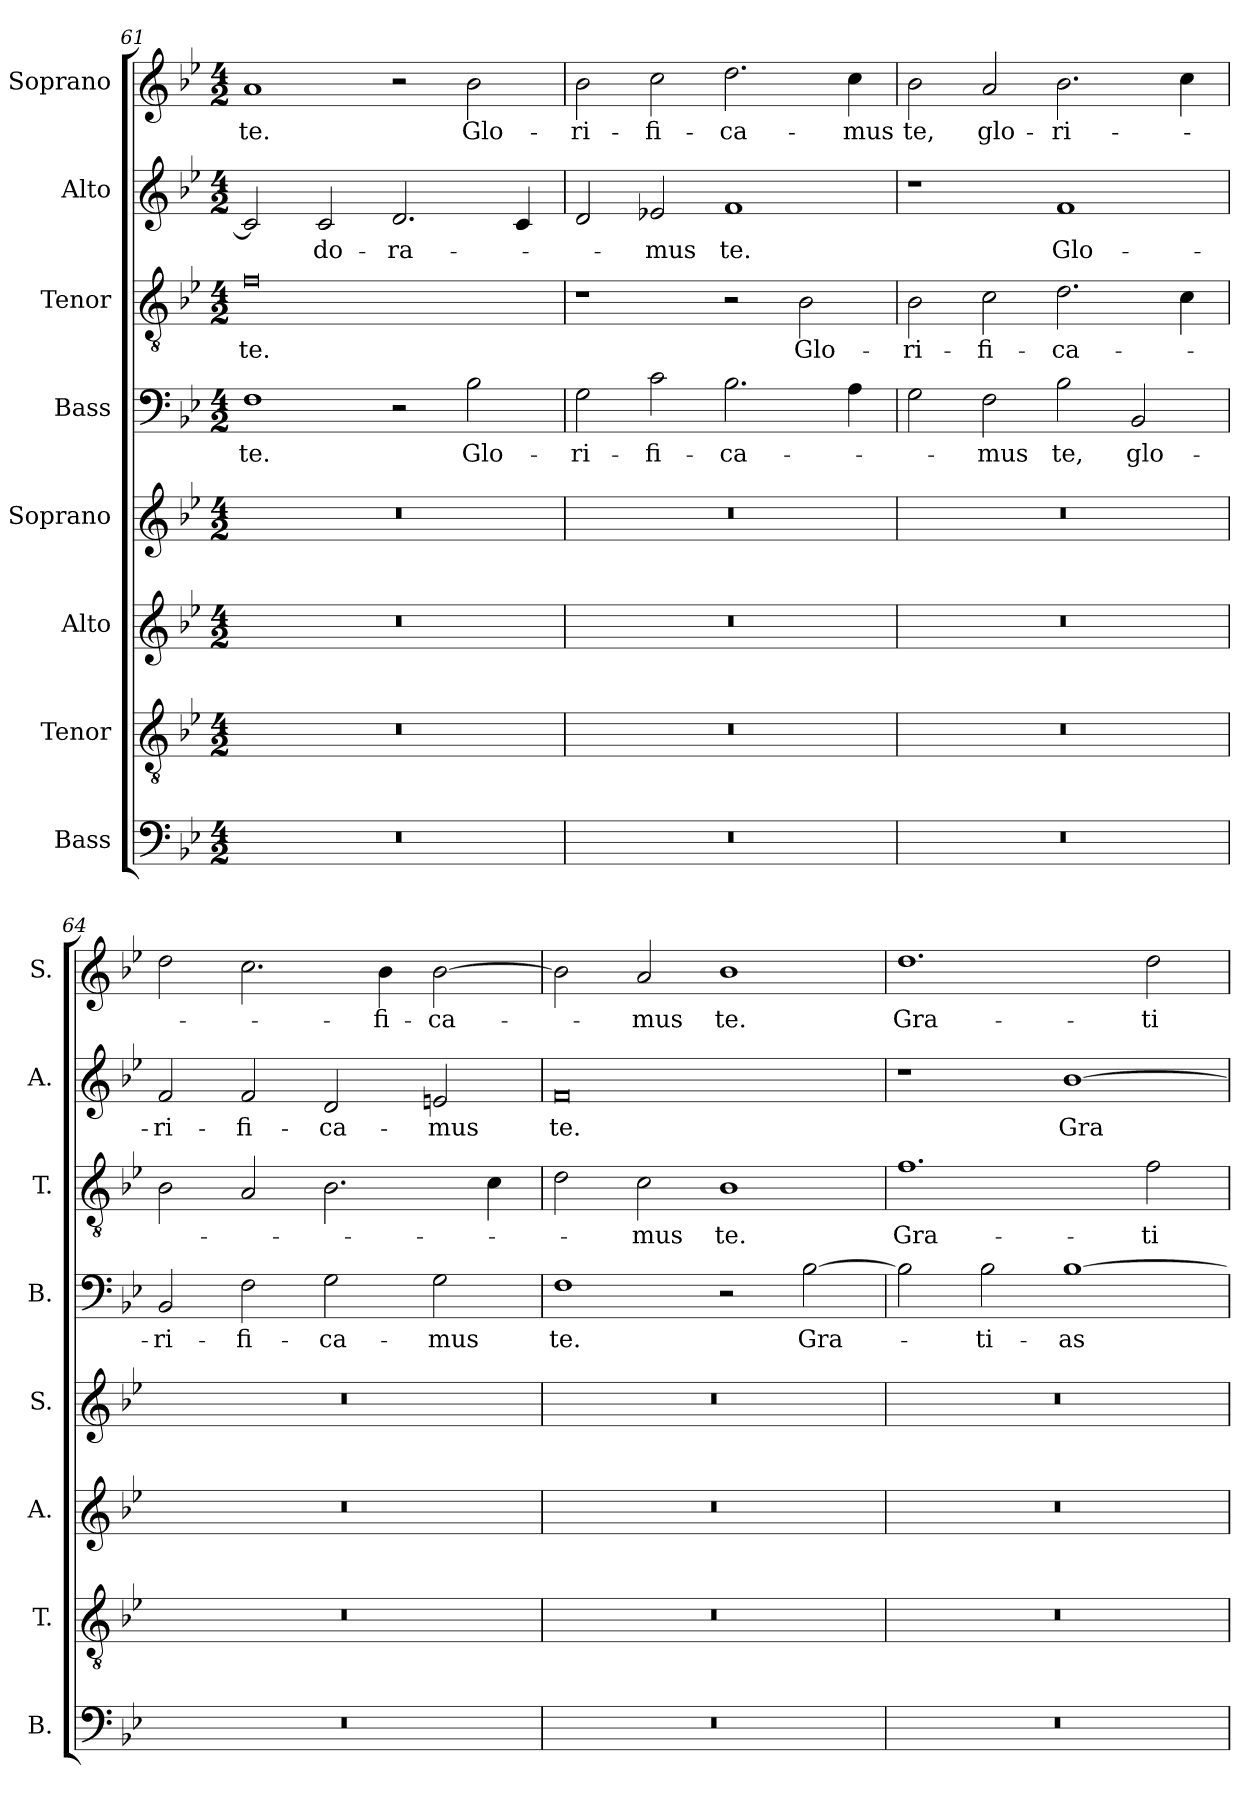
**kern	**kern	**kern	**kern	**kern	**text	**kern	**text	**kern	**text	**kern	**text
*part8	*part7	*part6	*part5	*part4	*part4	*part3	*part3	*part2	*part2	*part1	*part1
*staff8	*staff7	*staff6	*staff5	*staff4	*staff4	*staff3	*staff3	*staff2	*staff2	*staff1	*staff1
*I"Bass	*I"Tenor	*I"Alto	*I"Soprano	*I"Bass	*	*I"Tenor	*	*I"Alto	*	*I"Soprano	*
*I'B.	*I'T.	*I'A.	*I'S.	*I'B.	*	*I'T.	*	*I'A.	*	*I'S.	*
*clefF4	*clefGv2	*clefG2	*clefG2	*clefF4	*	*clefGv2	*	*clefG2	*	*clefG2	*
*	*ITrd7c12	*	*	*	*	*ITrd7c12	*	*	*	*	*
*k[b-e-]	*k[b-e-]	*k[b-e-]	*k[b-e-]	*k[b-e-]	*	*k[b-e-]	*	*k[b-e-]	*	*k[b-e-]	*
*B-:	*B-:	*B-:	*B-:	*B-:	*	*B-:	*	*B-:	*	*B-:	*
*M4/2	*M4/2	*M4/2	*M4/2	*M4/2	*	*M4/2	*	*M4/2	*	*M4/2	*
=61	=61	=61	=61	=61	=61	=61	=61	=61	=61	=61	=61
!LO:N:vis=1	!LO:N:vis=1	!LO:N:vis=1	!LO:N:vis=1	!	!	!	!	!	!	!	!
!	!	!	!	!	!LO:LY:b:color=#000000	!	!	!	!	!	!
!	!	!	!	!	!	!	!LO:LY:b:color=#000000	!	!	!	!
!	!	!	!	!	!	!	!	!	!	!	!LO:LY:b:color=#000000
0r	0r	0r	0r	1Fi	te.	0Fi	te.	2ci/]	.	1ai	te.
!	!	!	!	!	!	!	!	!	!LO:LY:b:color=#000000	!	!
.	.	.	.	.	.	.	.	2ci/	-do-	.	.
!	!	!	!	!	!	!	!	!	!LO:LY:b:color=#000000	!	!
.	.	.	.	2r	.	.	.	2.di/	-ra-	2r	.
!	!	!	!	!	!LO:LY:b:color=#000000	!	!	!	!	!	!
!	!	!	!	!	!	!	!	!	!	!	!LO:LY:b:color=#000000
.	.	.	.	2B-i\	Glo-	.	.	.	.	2b-i\	Glo-
.	.	.	.	.	.	.	.	4ci/	.	.	.
=62	=62	=62	=62	=62	=62	=62	=62	=62	=62	=62	=62
!LO:N:vis=1	!LO:N:vis=1	!LO:N:vis=1	!LO:N:vis=1	!	!	!	!	!	!	!	!
!	!	!	!	!	!LO:LY:b:color=#000000	!	!	!	!	!	!
!	!	!	!	!	!	!	!	!	!	!	!LO:LY:b:color=#000000
0r	0r	0r	0r	2Gi\	-ri-	1r	.	2di/	.	2b-i\	-ri-
!	!	!	!	!	!LO:LY:b:color=#000000	!	!	!	!	!	!
!	!	!	!	!	!	!	!	!	!LO:LY:b:color=#000000	!	!
!	!	!	!	!	!	!	!	!	!	!	!LO:LY:b:color=#000000
.	.	.	.	2ci\	-fi-	.	.	2e-Xi/	-mus	2cci\	-fi-
!	!	!	!	!	!LO:LY:b:color=#000000	!	!	!	!	!	!
!	!	!	!	!	!	!	!	!	!LO:LY:b:color=#000000	!	!
!	!	!	!	!	!	!	!	!	!	!	!LO:LY:b:color=#000000
.	.	.	.	2.B-i\	-ca-	2r	.	1fi	te.	2.ddi\	-ca-
!	!	!	!	!	!	!	!LO:LY:b:color=#000000	!	!	!	!
.	.	.	.	.	.	2BB-i\	Glo-	.	.	.	.
!	!	!	!	!	!	!	!	!	!	!	!LO:LY:b:color=#000000
.	.	.	.	4Ai\	.	.	.	.	.	4cci\	-mus
!!LO:PB:g=z
=63	=63	=63	=63	=63	=63	=63	=63	=63	=63	=63	=63
!LO:N:vis=1	!LO:N:vis=1	!LO:N:vis=1	!LO:N:vis=1	!	!	!	!	!	!	!	!
!	!	!	!	!	!	!	!LO:LY:b:color=#000000	!	!	!	!
!	!	!	!	!	!	!	!	!	!	!	!LO:LY:b:color=#000000
0r	0r	0r	0r	2Gi\	.	2BB-i\	-ri-	1r	.	2b-i\	te,
!	!	!	!	!	!LO:LY:b:color=#000000	!	!	!	!	!	!
!	!	!	!	!	!	!	!LO:LY:b:color=#000000	!	!	!	!
!	!	!	!	!	!	!	!	!	!	!	!LO:LY:b:color=#000000
.	.	.	.	2Fi\	-mus	2Ci\	-fi-	.	.	2ai/	glo-
!	!	!	!	!	!LO:LY:b:color=#000000	!	!	!	!	!	!
!	!	!	!	!	!	!	!LO:LY:b:color=#000000	!	!	!	!
!	!	!	!	!	!	!	!	!	!LO:LY:b:color=#000000	!	!
!	!	!	!	!	!	!	!	!	!	!	!LO:LY:b:color=#000000
.	.	.	.	2B-i\	te,	2.Di\	-ca-	1fi	Glo-	2.b-i\	-ri-
!	!	!	!	!	!LO:LY:b:color=#000000	!	!	!	!	!	!
.	.	.	.	2BB-i/	glo-	.	.	.	.	.	.
.	.	.	.	.	.	4Ci\	.	.	.	4cci\	.
=64	=64	=64	=64	=64	=64	=64	=64	=64	=64	=64	=64
!LO:N:vis=1	!LO:N:vis=1	!LO:N:vis=1	!LO:N:vis=1	!	!	!	!	!	!	!	!
!	!	!	!	!	!LO:LY:b:color=#000000	!	!	!	!	!	!
!	!	!	!	!	!	!	!	!	!LO:LY:b:color=#000000	!	!
0r	0r	0r	0r	2BB-i/	-ri-	2BB-i\	.	2fi/	-ri-	2ddi\	.
!	!	!	!	!	!LO:LY:b:color=#000000	!	!	!	!	!	!
!	!	!	!	!	!	!	!	!	!LO:LY:b:color=#000000	!	!
.	.	.	.	2Fi\	-fi-	2AAi/	.	2fi/	-fi-	2.cci\	.
!	!	!	!	!	!LO:LY:b:color=#000000	!	!	!	!	!	!
!	!	!	!	!	!	!	!	!	!LO:LY:b:color=#000000	!	!
.	.	.	.	2Gi\	-ca-	2.BB-i\	.	2di/	-ca-	.	.
!	!	!	!	!	!	!	!	!	!	!	!LO:LY:b:color=#000000
.	.	.	.	.	.	.	.	.	.	4b-i\	-fi-
!	!	!	!	!	!LO:LY:b:color=#000000	!	!	!	!	!	!
!	!	!	!	!	!	!	!	!	!LO:LY:b:color=#000000	!	!
!	!	!	!	!	!	!	!	!	!	!	!LO:LY:b:color=#000000
.	.	.	.	2Gi\	-mus	.	.	2eni/	-mus	[2b-i\	-ca-
.	.	.	.	.	.	4Ci\	.	.	.	.	.
=65	=65	=65	=65	=65	=65	=65	=65	=65	=65	=65	=65
!LO:N:vis=1	!LO:N:vis=1	!LO:N:vis=1	!LO:N:vis=1	!	!	!	!	!	!	!	!
!	!	!	!	!	!LO:LY:b:color=#000000	!	!	!	!	!	!
!	!	!	!	!	!	!	!	!	!LO:LY:b:color=#000000	!	!
0r	0r	0r	0r	1Fi	te.	2Di\	.	0fi	te.	2b-i\]	.
!	!	!	!	!	!	!	!LO:LY:b:color=#000000	!	!	!	!
!	!	!	!	!	!	!	!	!	!	!	!LO:LY:b:color=#000000
.	.	.	.	.	.	2Ci\	-mus	.	.	2ai/	-mus
!	!	!	!	!	!	!	!LO:LY:b:color=#000000	!	!	!	!
!	!	!	!	!	!	!	!	!	!	!	!LO:LY:b:color=#000000
.	.	.	.	2r	.	1BB-i	te.	.	.	1b-i	te.
!	!	!	!	!	!LO:LY:b:color=#000000	!	!	!	!	!	!
.	.	.	.	[2B-i\	Gra-	.	.	.	.	.	.
=66	=66	=66	=66	=66	=66	=66	=66	=66	=66	=66	=66
!LO:N:vis=1	!LO:N:vis=1	!LO:N:vis=1	!LO:N:vis=1	!	!	!	!	!	!	!	!
!	!	!	!	!	!	!	!LO:LY:b:color=#000000	!	!	!	!
!	!	!	!	!	!	!	!	!	!	!	!LO:LY:b:color=#000000
0r	0r	0r	0r	2B-i\]	.	1.Fi	Gra-	1r	.	1.ddi	Gra-
!	!	!	!	!	!LO:LY:b:color=#000000	!	!	!	!	!	!
.	.	.	.	2B-i\	-ti-	.	.	.	.	.	.
!	!	!	!	!	!LO:LY:b:color=#000000	!	!	!	!	!	!
!	!	!	!	!	!	!	!	!	!LO:LY:b:color=#000000	!	!
.	.	.	.	[1B-i	-as	.	.	[1b-i	Gra-	.	.
!	!	!	!	!	!	!	!LO:LY:b:color=#000000	!	!	!	!
!	!	!	!	!	!	!	!	!	!	!	!LO:LY:b:color=#000000
.	.	.	.	.	.	2Fi\	-ti-	.	.	2ddi\	-ti-
=	=	=	=	=	=	=	=	=	=	=	=
*-	*-	*-	*-	*-	*-	*-	*-	*-	*-	*-	*-
